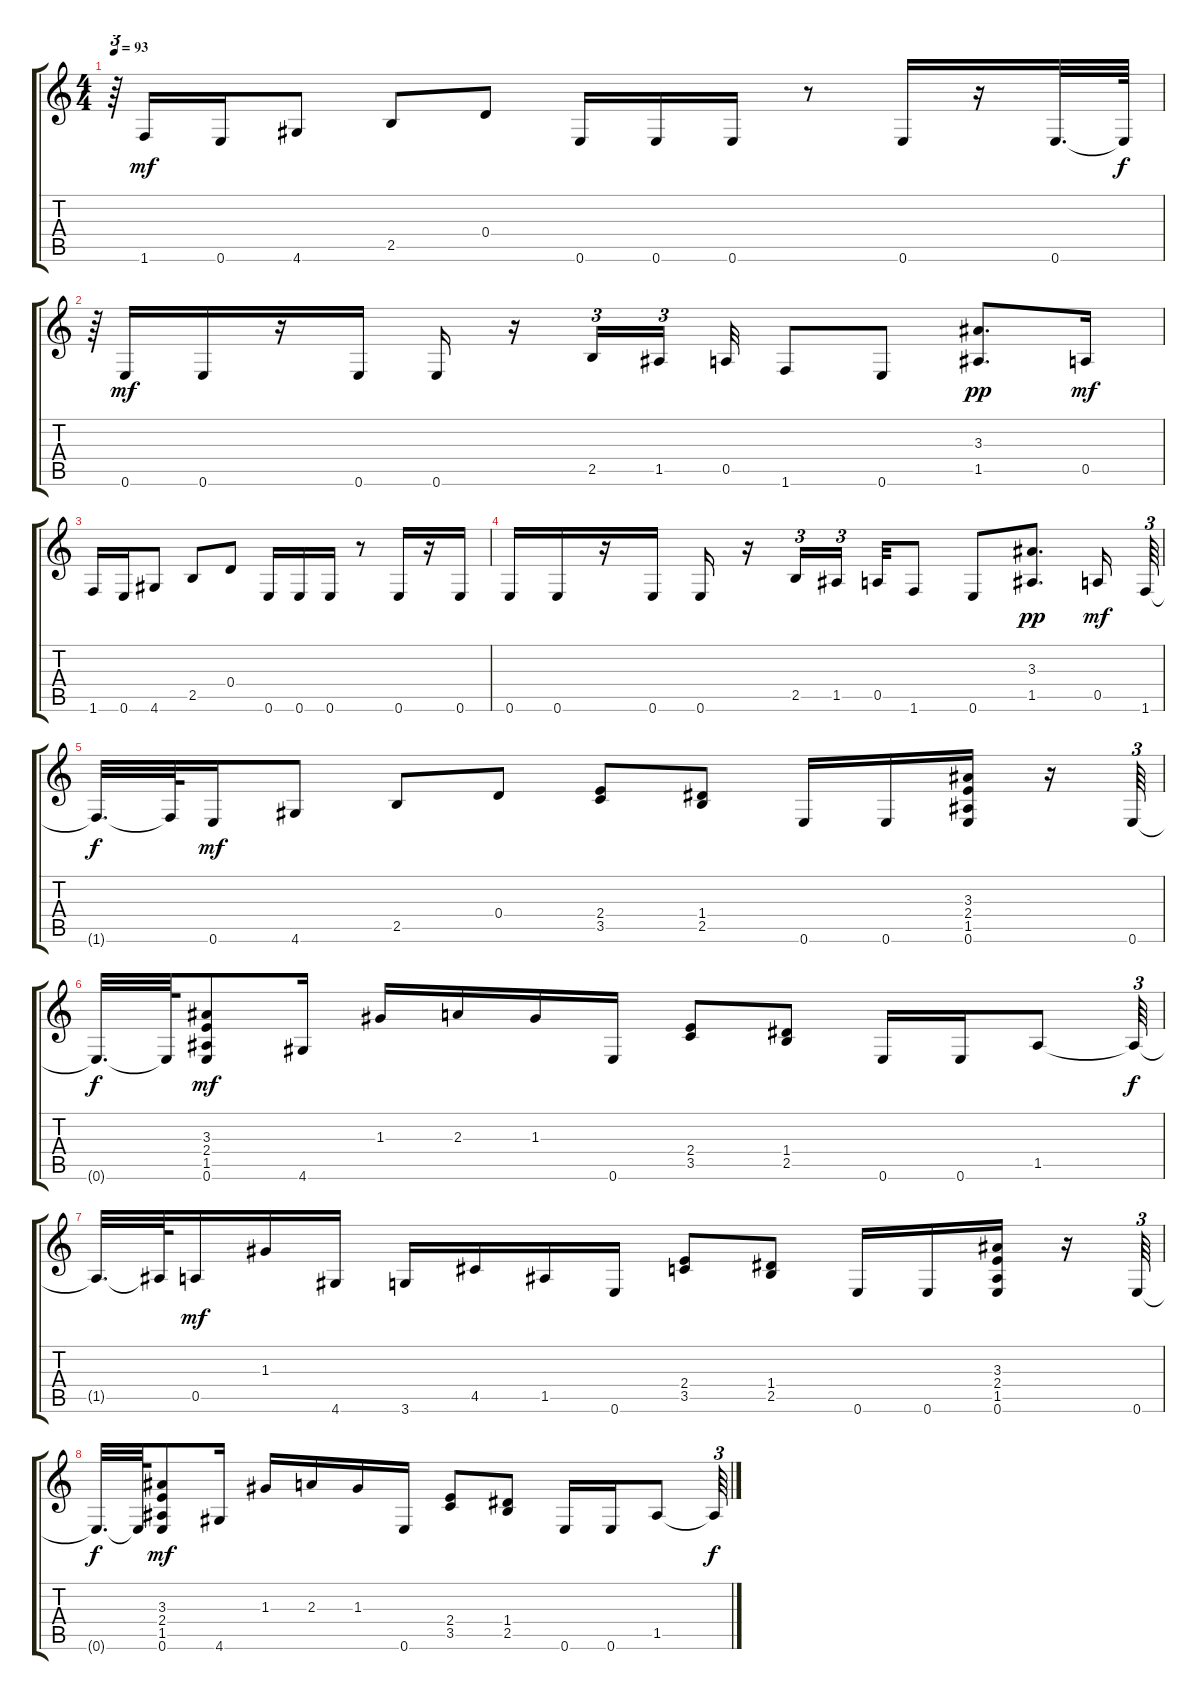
\track "" {instrument distortionguitar}
\staff {score tabs}
\tuning (E4 B3 G3 D3 A2 E2) {hide}
\ts (4 4)
\tempo 93
\clef g2
\ks c
r.64{tu (3 2) dy f} 1.6.16{dy mf} 0.6.16 4.6.8 2.5.8 0.4.8 0.6.16 0.6.16 0.6.16 r.8 0.6.16 r.16 0.6.32{d} 0.6{t}.64{dy f} |
r.64{tu (3 2)} 0.6.16{dy mf} 0.6.16 r.16 0.6.16 0.6.16 r.16 2.5.16{tu (3 2)} 1.5.16{tu (3 2) beam splitsecondary} 0.5.32 1.6.8 0.6.8 (3.3 1.5).8{d dy pp} 0.5.16{dy mf} |
1.6.16 0.6.16 4.6.8 2.5.8 0.4.8 0.6.16 0.6.16 0.6.16 r.8 0.6.16 r.16 0.6.16 |
0.6.16 0.6.16 r.16 0.6.16 0.6.16 r.16 2.5.16{tu (3 2)} 1.5.16{tu (3 2) beam splitsecondary} 0.5.32 1.6.8 0.6.8 (3.3 1.5).8{d dy pp} 0.5.16{dy mf} 1.6.64{tu (3 2)} |
1.6{t}.32{d dy f} 1.6{t}.64 0.6.16{dy mf} 4.6.8 2.5.8 0.4.8 (2.4 3.5).8 (1.4 2.5).8 0.6.16 0.6.16 (3.3 2.4 1.5 0.6).16 r.16 0.6.64{tu (3 2)} |
0.6{t}.32{d dy f} 0.6{t}.64 (3.3 2.4 1.5 0.6).8{dy mf} 4.6.16 1.3.16 2.3.16 1.3.16 0.6.16 (2.4 3.5).8 (1.4 2.5).8 0.6.16 0.6.16 1.5.8 1.5{t}.64{tu (3 2) dy f} |
1.5{t}.32{d} 1.5{t}.64 0.5.16{dy mf} 1.3.16 4.6.16 3.6.16 4.5.16 1.5.16 0.6.16 (2.4 3.5).8 (1.4 2.5).8 0.6.16 0.6.16 (3.3 2.4 1.5 0.6).16 r.16 0.6.64{tu (3 2)} |
0.6{t}.32{d dy f} 0.6{t}.64 (3.3 2.4 1.5 0.6).8{dy mf} 4.6.16 1.3.16 2.3.16 1.3.16 0.6.16 (2.4 3.5).8 (1.4 2.5).8 0.6.16 0.6.16 1.5.8 1.5{t}.64{tu (3 2) dy f}
